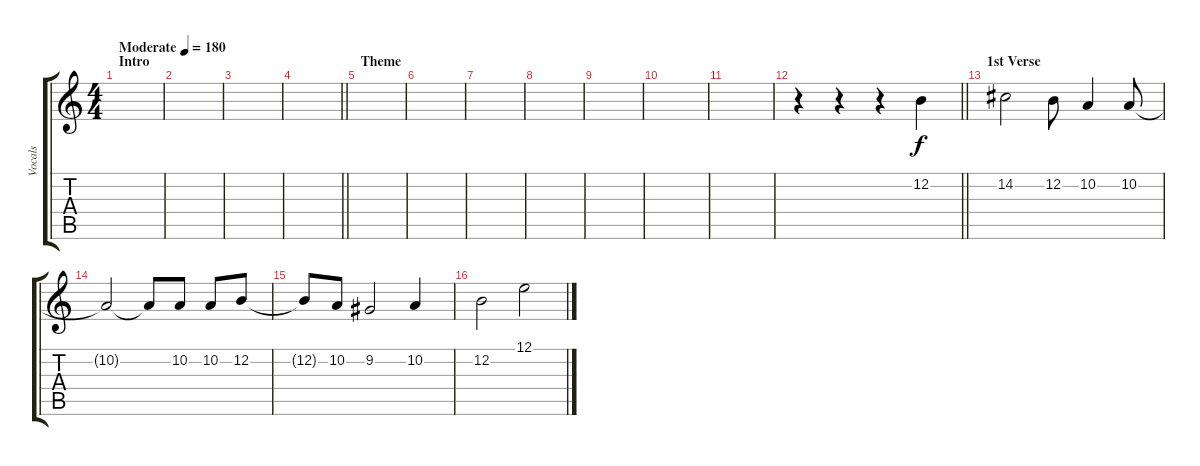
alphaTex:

\track ("Vocals" "Vocals") {instrument lead2sawtooth}
\staff {score tabs}
\tuning (E4 B3 G3 D3 A2 E2) {hide}
\ts (4 4)
\section ("" "Intro")
\tempo (180 "Moderate")
\clef g2
\ks c
|
|
|
\barLineRight lightlight
|
\section ("" "Theme")
|
|
|
|
|
|
|
\barLineRight lightlight
r.4 r.4 r.4 12.2.4 |
\section ("" "1st Verse")
14.2.2 12.2.8 10.2.4 10.2.8 |
10.2{t}.2 10.2{t}.8 10.2.8 10.2.8 12.2.8 |
12.2{t}.8 10.2.8 9.2.2 10.2.4 |
12.2.2 12.1.2
